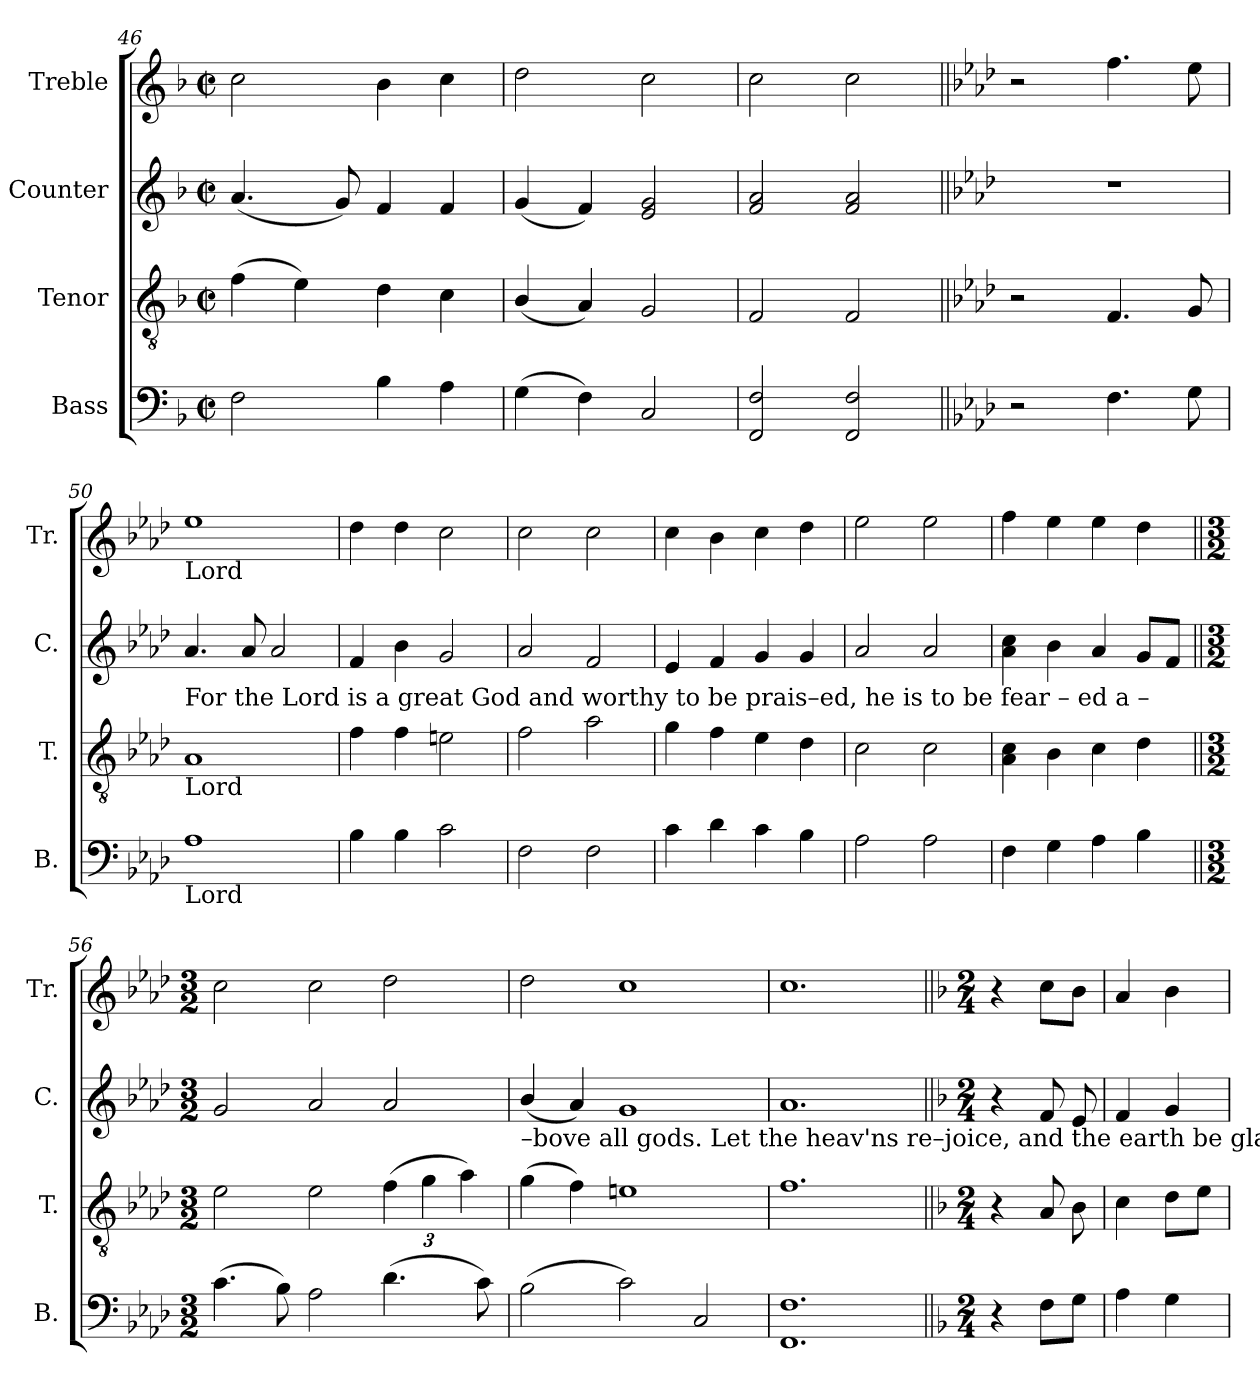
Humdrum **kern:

**kern	**kern	**kern	**kern
*part4	*part3	*part2	*part1
*staff4	*staff3	*staff2	*staff1
*I"Bass	*I"Tenor	*I"Counter	*I"Treble
*I'B.	*I'T.	*I'C.	*I'Tr.
*clefF4	*clefGv2	*clefG2	*clefG2
*k[b-]	*k[b-]	*k[b-]	*k[b-]
*M2/2	*M2/2	*M2/2	*M2/2
*met(c|)	*met(c|)	*met(c|)	*met(c|)
=46	=46	=46	=46
2F\	(4f\	(4.a/	2cc\
.	4e\)	.	.
.	.	8g/)	.
4B-\	4d\	4f/	4b-\
4A\	4c\	4f/	4cc\
=47	=47	=47	=47
(4G\	(4B-/	(4g/	2dd\
4F\)	4A/)	4f/)	.
2C/	2G/	2e/ 2g/	2cc\
=48	=48	=48	=48
2FF/ 2F/	2F/	2f/ 2a/	2cc\
2FF/ 2F/	2F/	2f/ 2a/	2cc\
=49||	=49||	=49||	=49||
*k[b-e-a-d-]	*k[b-e-a-d-]	*k[b-e-a-d-]	*k[b-e-a-d-]
2r	2r	1r	2r
4.F\	4.F/	.	4.ff\
8G\	8G/	.	8ee-\
!!LO:PB:g=z
=50	=50	=50	=50
!	!	!	!LO:TX:b:t=Lord
!	!	!LO:TX:b:t=For the Lord    is    a    great   God  and   worthy   to   be    prais–ed,   he   is     to    be              fear  –  ed    a –	!
!	!LO:TX:b:t=Lord	!	!
!LO:TX:b:t=Lord	!	!	!
1A-	1A-	4.a-/	1ee-
.	.	8a-/	.
.	.	2a-/	.
=51	=51	=51	=51
4B-\	4f\	4f/	4dd-\
4B-\	4f\	4b-\	4dd-\
2c\	2en\	2g/	2cc\
=52	=52	=52	=52
2F\	2f\	2a-/	2cc\
2F\	2a-\	2f/	2cc\
=53	=53	=53	=53
4c\	4g\	4e-/	4cc\
4d-\	4f\	4f/	4b-\
4c\	4e-\	4g/	4cc\
4B-\	4d-\	4g/	4dd-\
=54	=54	=54	=54
2A-\	2c\	2a-/	2ee-\
2A-\	2c\	2a-/	2ee-\
=55	=55	=55	=55
4F\	4A-\ 4c\	4a-\ 4cc\	4ff\
4G\	4B-\	4b-\	4ee-\
4A-\	4c\	4a-/	4ee-\
4B-\	4d-\	8g/L	4dd-\
.	.	8f/J	.
=56||	=56||	=56||	=56||
*M3/2	*M3/2	*M3/2	*M3/2
(4.c\	2e-\	2g/	2cc\
8B-\)	.	.	.
2A-\	2e-\	2a-/	2cc\
*	*Xbrackettup	*	*
(4.d-\	(6f\	2a-/	2dd-\
.	6g\	.	.
.	6a-\)	.	.
8c\)	.	.	.
!!LO:LB:g=z
=57	=57	=57	=57
!	!	!LO:TX:b:t=–bove   all              gods.                              Let  the heav'ns re–joice,  and the earth be  glad,  let  the  sea    roar, ______	!
(2B-\	(4g\	(4b-/	2dd-\
.	4f\)	4a-/)	.
2c\)	1en	1g	1cc
2C/	.	.	.
=58	=58	=58	=58
1.FF 1.F	1.f	1.a-	1.cc
=59||	=59||	=59||	=59||
*k[b-]	*k[b-]	*k[b-]	*k[b-]
*M2/4	*M2/4	*M2/4	*M2/4
4r	4r	4r	4r
8F\L	8A/	8f/	8cc\L
8G\J	8B-\	8e/	8b-\J
=60	=60	=60	=60
4A\	4c\	4f/	4a/
4G\	8d\L	4g/	4b-\
.	8e\J	.	.
=	=	=	=
*-	*-	*-	*-
